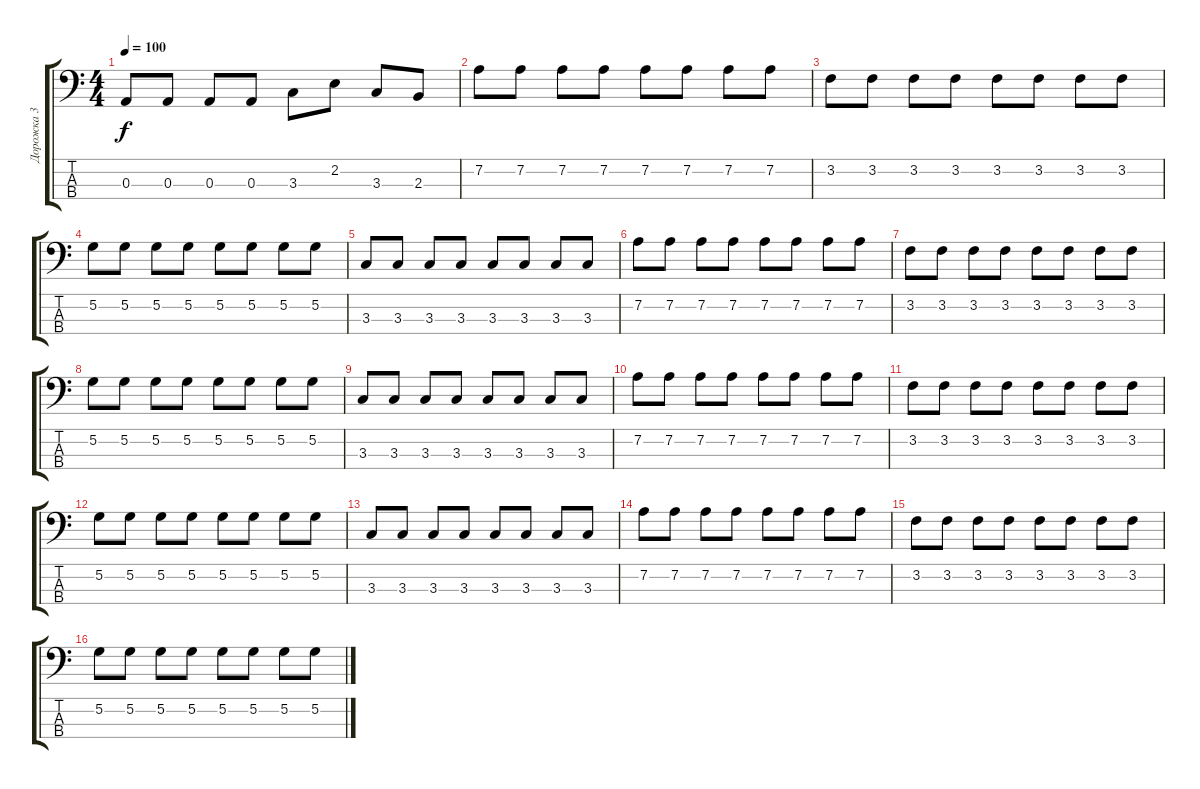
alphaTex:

\track ("Дорожка 3" "Дорожка 3") {instrument electricbassfinger}
\staff {score tabs}
\tuning (G2 D2 A1 E1) {hide}
\ts (4 4)
\tempo 100
\clef f4
\ks c
0.3.8{dy f} 0.3.8 0.3.8 0.3.8 3.3.8 2.2.8 3.3.8 2.3.8 |
7.2.8 7.2.8 7.2.8 7.2.8 7.2.8 7.2.8 7.2.8 7.2.8 |
3.2.8 3.2.8 3.2.8 3.2.8 3.2.8 3.2.8 3.2.8 3.2.8 |
5.2.8 5.2.8 5.2.8 5.2.8 5.2.8 5.2.8 5.2.8 5.2.8 |
3.3.8 3.3.8 3.3.8 3.3.8 3.3.8 3.3.8 3.3.8 3.3.8 |
7.2.8 7.2.8 7.2.8 7.2.8 7.2.8 7.2.8 7.2.8 7.2.8 |
3.2.8 3.2.8 3.2.8 3.2.8 3.2.8 3.2.8 3.2.8 3.2.8 |
5.2.8 5.2.8 5.2.8 5.2.8 5.2.8 5.2.8 5.2.8 5.2.8 |
3.3.8 3.3.8 3.3.8 3.3.8 3.3.8 3.3.8 3.3.8 3.3.8 |
7.2.8 7.2.8 7.2.8 7.2.8 7.2.8 7.2.8 7.2.8 7.2.8 |
3.2.8 3.2.8 3.2.8 3.2.8 3.2.8 3.2.8 3.2.8 3.2.8 |
5.2.8 5.2.8 5.2.8 5.2.8 5.2.8 5.2.8 5.2.8 5.2.8 |
3.3.8 3.3.8 3.3.8 3.3.8 3.3.8 3.3.8 3.3.8 3.3.8 |
7.2.8 7.2.8 7.2.8 7.2.8 7.2.8 7.2.8 7.2.8 7.2.8 |
3.2.8 3.2.8 3.2.8 3.2.8 3.2.8 3.2.8 3.2.8 3.2.8 |
5.2.8 5.2.8 5.2.8 5.2.8 5.2.8 5.2.8 5.2.8 5.2.8
